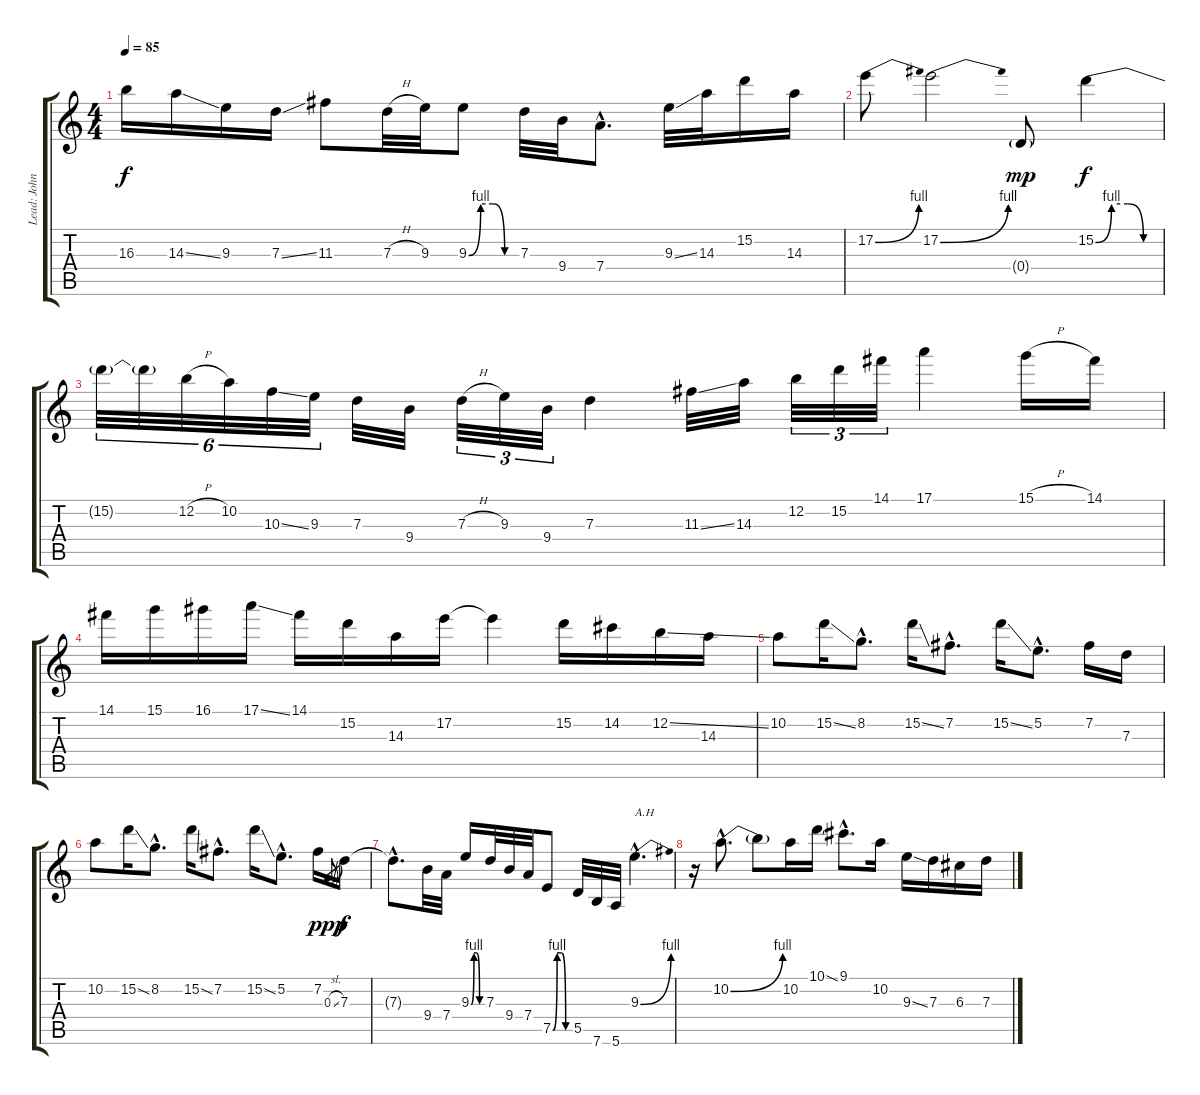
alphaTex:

\track ("Lead: John Petrucci" "Lead: John") {instrument distortionguitar}
\staff {score tabs}
\tuning (E4 B3 G3 D3 A2 E2) {hide}
\ts (4 4)
\tempo 85
\clef g2
\ks c
16.3.16{dy f} 14.3{ss}.16 9.3.16 7.3{ss}.16 11.3.8 7.3{h}.32 9.3.32 9.3{be (custom 0 0 15 4 30 4 45 0 60 0)}.8 7.3.32 9.4.32 7.4{hac}.8{d} 9.3{ss}.32 14.3.32 15.2.16 14.3.16 |
17.2{be (bend 0 0 60 4)}.8 17.2{be (bend 0 0 60 4)}.2 0.4{g}.8{dy mp} 15.2{be (custom 0 0 15 4 30 4 45 0 60 0)}.4{dy f} |
15.2{t}.32{tu (6 4)} 15.2{t}.32{tu (6 4)} 12.2{h}.32{tu (6 4)} 10.2.32{tu (6 4)} 10.3{ss}.32{tu (6 4)} 9.3.32{tu (6 4)} 7.3.32 9.4.32 7.3{h}.32{tu (3 2)} 9.3.32{tu (3 2)} 9.4.32{tu (3 2)} 7.3.4 11.3{ss}.32 14.3.32 12.2.32{tu (3 2)} 15.2.32{tu (3 2)} 14.1.32{tu (3 2)} 17.1.4 15.1{h}.16 14.1.16 |
14.1.16 15.1.16 16.1.16 17.1{ss}.16 14.1.16 15.2.16 14.3.16 17.2.16 17.2{t}.4 15.2.16 14.2.16 12.2{ss}.16 14.3.16 |
10.2.8 15.2{ss}.16 8.2{hac}.8{d} 15.2{ss}.16 7.2{hac}.8{d} 15.2{ss}.16 5.2{hac}.8{d} 7.2.16 7.3.16 |
10.2.8 15.2{ss}.16 8.2{hac}.8{d} 15.2{ss}.16 7.2{hac}.8{d} 15.2{ss}.16 5.2{hac}.8{d} 7.2.16 0.3{sl}.8{gr dy ppp} 7.3.16{dy f} |
7.3{hac t}.8{d} 9.4.32 7.4.32 9.3{be (custom 0 0 15 4 30 4 45 0 60 0)}.16 7.3.32 9.4.32 7.4.32 7.5{be (custom 0 0 15 4 30 4 45 0 60 0)}.8 5.5.32 7.6.32 5.6.32 9.3{be (bend 0 0 60 4) hac}.4{d txt "A.H"} |
r.16 10.2{be (bend 0 0 60 4) hac}.8{d} 10.2{t}.8 10.2.16 10.1{ss}.16 9.1{hac}.8{d} 10.2.16 9.3{ss}.16 7.3.16 6.3.16 7.3.16
